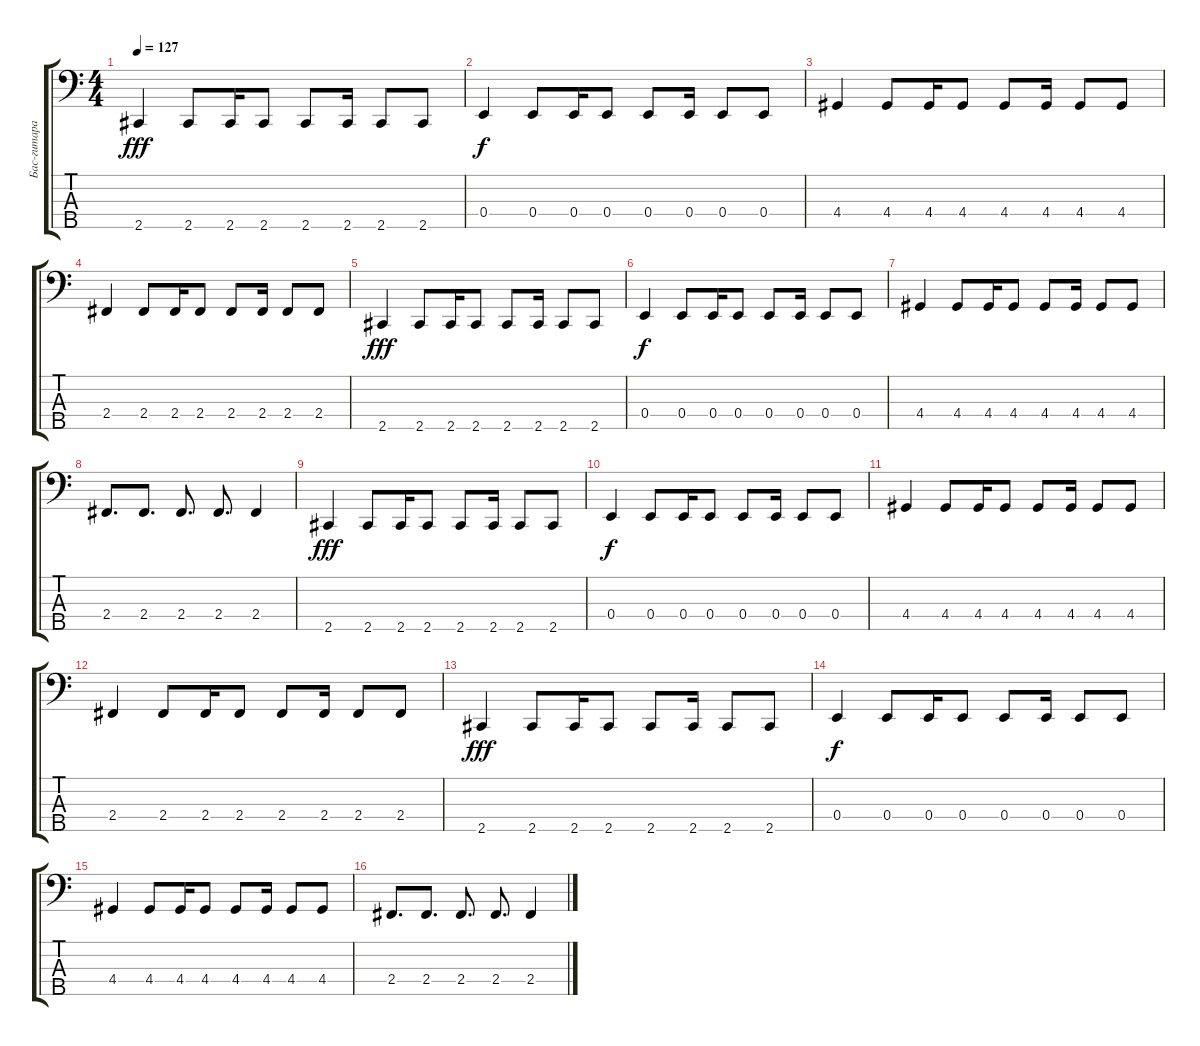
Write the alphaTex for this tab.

\track ("Бас-гитара" "Бас-гитара") {instrument electricbassfinger}
\staff {score tabs}
\tuning (G2 D2 A1 E1 B0) {hide}
\ts (4 4)
\tempo 127
\clef f4
\ks c
2.5.4{dy fff volume 15} 2.5.8 2.5.16 2.5.8 2.5.8 2.5.16 2.5.8 2.5.8 |
0.4.4{dy f volume 16} 0.4.8 0.4.16 0.4.8 0.4.8 0.4.16 0.4.8 0.4.8 |
4.4.4 4.4.8 4.4.16 4.4.8 4.4.8 4.4.16 4.4.8 4.4.8 |
2.4.4 2.4.8 2.4.16 2.4.8 2.4.8 2.4.16 2.4.8 2.4.8 |
2.5.4{dy fff volume 15} 2.5.8 2.5.16 2.5.8 2.5.8 2.5.16 2.5.8 2.5.8 |
0.4.4{dy f} 0.4.8 0.4.16 0.4.8 0.4.8 0.4.16 0.4.8 0.4.8 |
4.4.4 4.4.8 4.4.16 4.4.8 4.4.8 4.4.16 4.4.8 4.4.8 |
2.4.8{d} 2.4.8{d} 2.4.8{d} 2.4.8{d} 2.4.4 |
2.5.4{dy fff volume 15} 2.5.8 2.5.16 2.5.8 2.5.8 2.5.16 2.5.8 2.5.8 |
0.4.4{dy f} 0.4.8 0.4.16 0.4.8 0.4.8 0.4.16 0.4.8 0.4.8 |
4.4.4 4.4.8 4.4.16 4.4.8 4.4.8 4.4.16 4.4.8 4.4.8 |
2.4.4 2.4.8 2.4.16 2.4.8 2.4.8 2.4.16 2.4.8 2.4.8 |
2.5.4{dy fff volume 15} 2.5.8 2.5.16 2.5.8 2.5.8 2.5.16 2.5.8 2.5.8 |
0.4.4{dy f} 0.4.8 0.4.16 0.4.8 0.4.8 0.4.16 0.4.8 0.4.8 |
4.4.4 4.4.8 4.4.16 4.4.8 4.4.8 4.4.16 4.4.8 4.4.8 |
2.4.8{d} 2.4.8{d} 2.4.8{d} 2.4.8{d} 2.4.4
